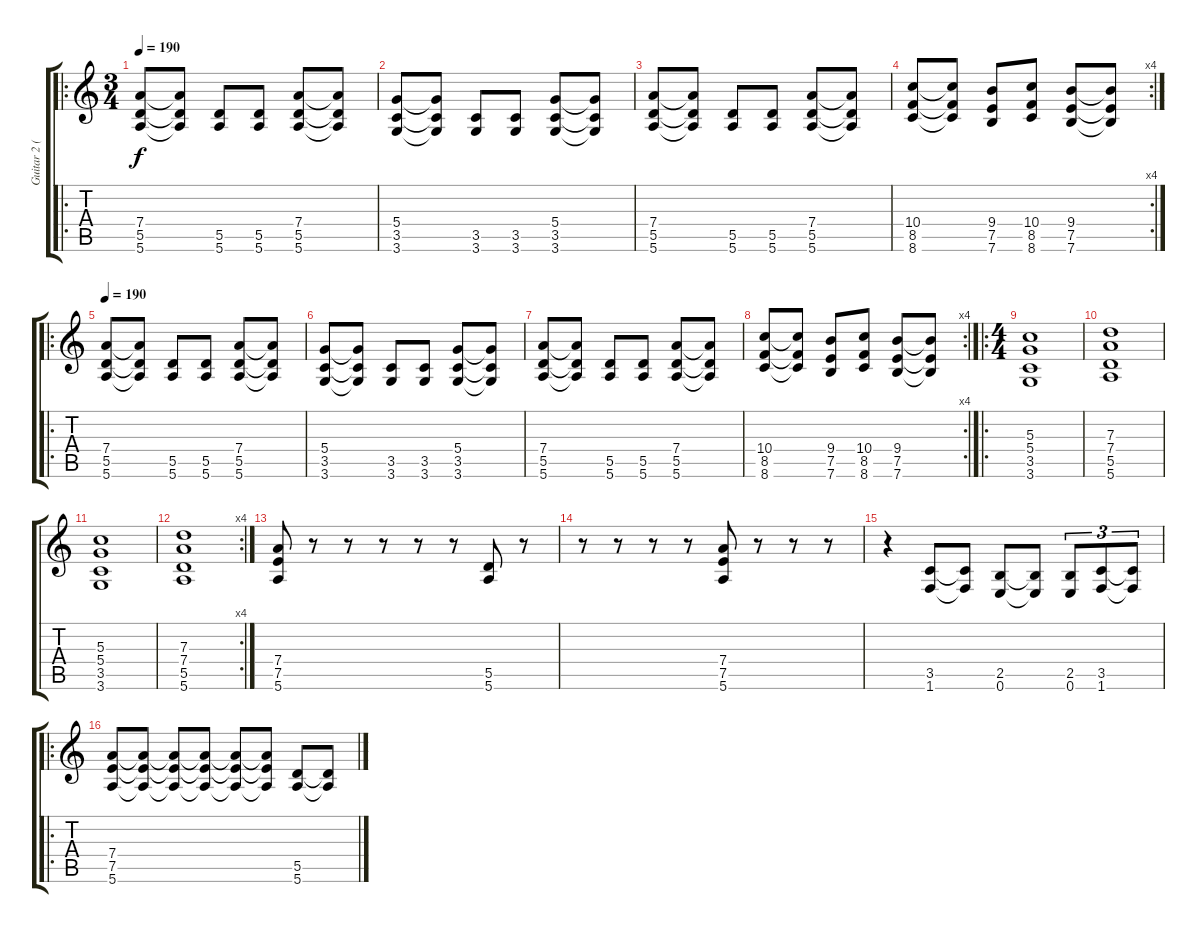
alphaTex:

\track ("Guitar 2 (Rhythm)" "Guitar 2 (") {instrument distortionguitar}
\staff {score tabs}
\tuning (E4 B3 G3 D3 A2 E2) {hide}
\ro
\ts (3 4)
\tempo 190
\clef g2
\ks c
(7.4 5.5 5.6).8{dy f} (7.4{t} 5.5{t} 5.6{t}).8 (5.5 5.6).8 (5.5 5.6).8 (7.4 5.5 5.6).8 (7.4{t} 5.5{t} 5.6{t}).8 |
(5.4 3.5 3.6).8 (5.4{t} 3.5{t} 3.6{t}).8 (3.5 3.6).8 (3.5 3.6).8 (5.4 3.5 3.6).8 (5.4{t} 3.5{t} 3.6{t}).8 |
(7.4 5.5 5.6).8 (7.4{t} 5.5{t} 5.6{t}).8 (5.5 5.6).8 (5.5 5.6).8 (7.4 5.5 5.6).8 (7.4{t} 5.5{t} 5.6{t}).8 |
\rc 4
(10.4 8.5 8.6).8 (10.4{t} 8.5{t} 8.6{t}).8 (9.4 7.5 7.6).8 (10.4 8.5 8.6).8 (9.4 7.5 7.6).8 (9.4{t} 7.5{t} 7.6{t}).8 |
\ro
\tempo 190
(7.4 5.5 5.6).8 (7.4{t} 5.5{t} 5.6{t}).8 (5.5 5.6).8 (5.5 5.6).8 (7.4 5.5 5.6).8 (7.4{t} 5.5{t} 5.6{t}).8 |
(5.4 3.5 3.6).8 (5.4{t} 3.5{t} 3.6{t}).8 (3.5 3.6).8 (3.5 3.6).8 (5.4 3.5 3.6).8 (5.4{t} 3.5{t} 3.6{t}).8 |
(7.4 5.5 5.6).8 (7.4{t} 5.5{t} 5.6{t}).8 (5.5 5.6).8 (5.5 5.6).8 (7.4 5.5 5.6).8 (7.4{t} 5.5{t} 5.6{t}).8 |
\rc 4
(10.4 8.5 8.6).8 (10.4{t} 8.5{t} 8.6{t}).8 (9.4 7.5 7.6).8 (10.4 8.5 8.6).8 (9.4 7.5 7.6).8 (9.4{t} 7.5{t} 7.6{t}).8 |
\ro
\ts (4 4)
(5.3 5.4 3.5 3.6).1 |
(7.3 7.4 5.5 5.6).1 |
(5.3 5.4 3.5 3.6).1 |
\rc 4
(7.3 7.4 5.5 5.6).1 |
(7.4 7.5 5.6).8 r.8 r.8 r.8 r.8 r.8 (5.5 5.6).8 r.8 |
r.8 r.8 r.8 r.8 (7.4 7.5 5.6).8 r.8 r.8 r.8 |
r.4 (3.5 1.6).8 (3.5{t} 1.6{t}).8 (2.5 0.6).8 (2.5{t} 0.6{t}).8 (2.5 0.6).8{tu (3 2)} (3.5 1.6).8{tu (3 2)} (3.5{t} 1.6{t}).8{tu (3 2)} |
\ro
(7.4 7.5 5.6).8 (7.4{t} 7.5{t} 5.6{t}).8 (7.4{t} 7.5{t} 5.6{t}).8 (7.4{t} 7.5{t} 5.6{t}).8 (7.4{t} 7.5{t} 5.6{t}).8 (7.4{t} 7.5{t} 5.6{t}).8 (5.5 5.6).8 (5.5{t} 5.6{t}).8
